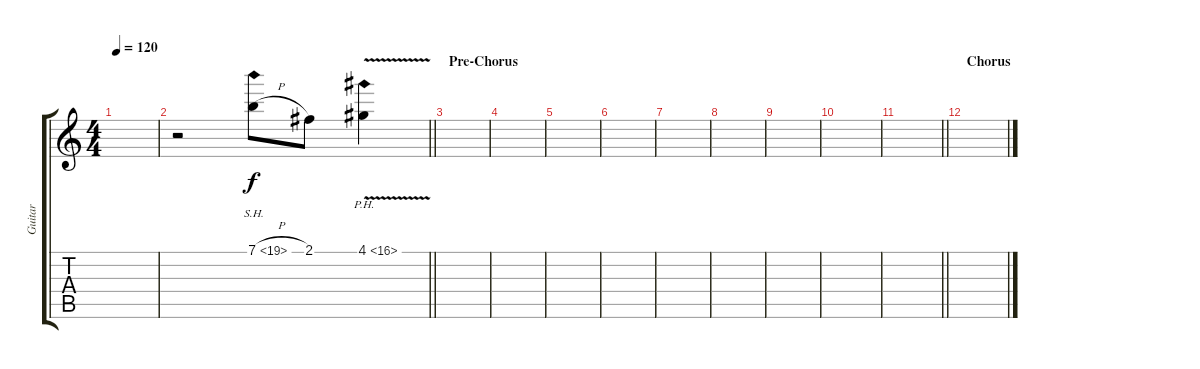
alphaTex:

\track ("Guitar" "Guitar") {instrument distortionguitar}
\staff {score tabs}
\tuning (E4 B3 G3 D3 A2 E2) {hide}
\ts (4 4)
\tempo 120
\clef g2
\ks c
|
\barLineRight lightlight
r.2 7.1{sh 12 h}.8 2.1.8 4.1{ph 12 v}.4 |
\section ("" "Pre-Chorus")
|
|
|
|
|
|
|
|
\barLineRight lightlight
|
\section ("" "Chorus")
